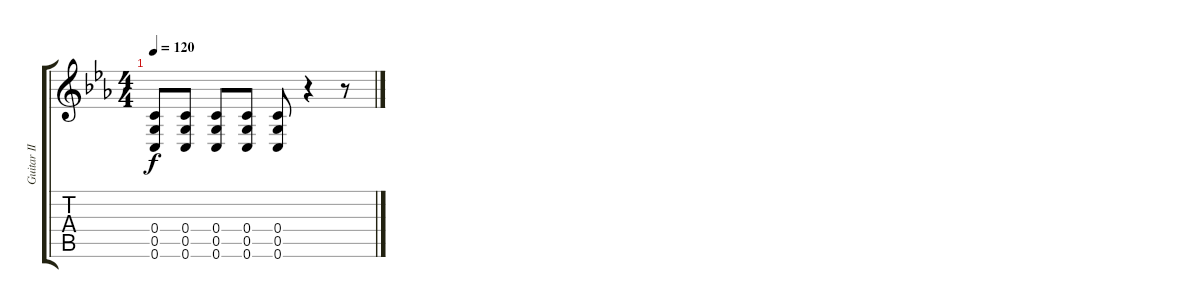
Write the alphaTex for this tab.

\track ("Guitar II" "Guitar II") {instrument distortionguitar}
\staff {score tabs}
\tuning (D4 A3 F3 C3 G2 C2) {hide}
\ts (4 4)
\tempo 120
\clef g2
\ks eb
(0.4 0.5 0.6).8{dy f} (0.4 0.5 0.6).8 (0.4 0.5 0.6).8 (0.4 0.5 0.6).8 (0.4 0.5 0.6).8 r.4 r.8
